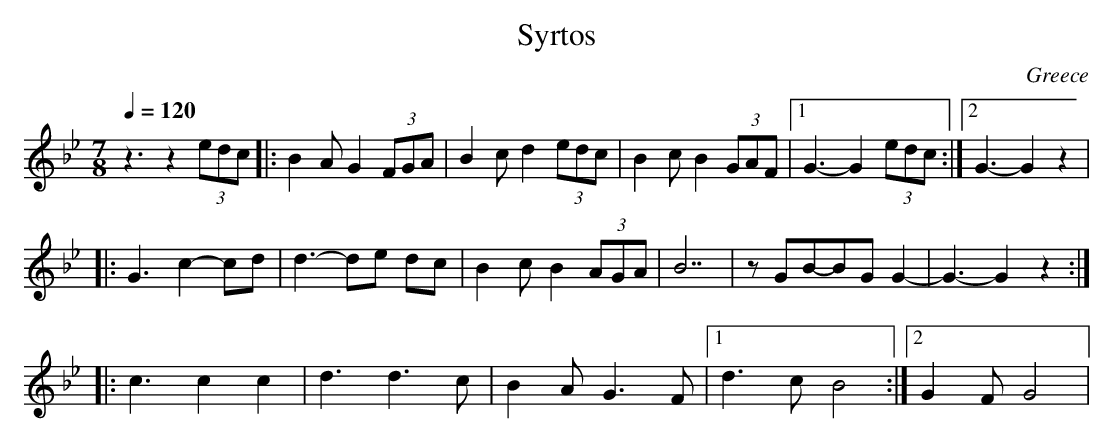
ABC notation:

X:1
T: Syrtos
O: Greece
M: 7/8
L: 1/8
K: Gm
Q: 1/4=120
  z3 z2(3edc  |:\
  B2A G2(3FGA |B2cd2(3edc    |\
  B2c B2 (3GAF|[1G3-G2 (3edc :|[2G3-G2z2|
|:G3c2-cd     |d3-de dc      |\
  B2c B2 (3AGA|B7            |\
  zGB-BGG2-   |G3-G2z2::
  c3 c2 c2    |d3 d3c        |\
  B2A G3F     |[1d3cB4       :|[2G2F G4 |
